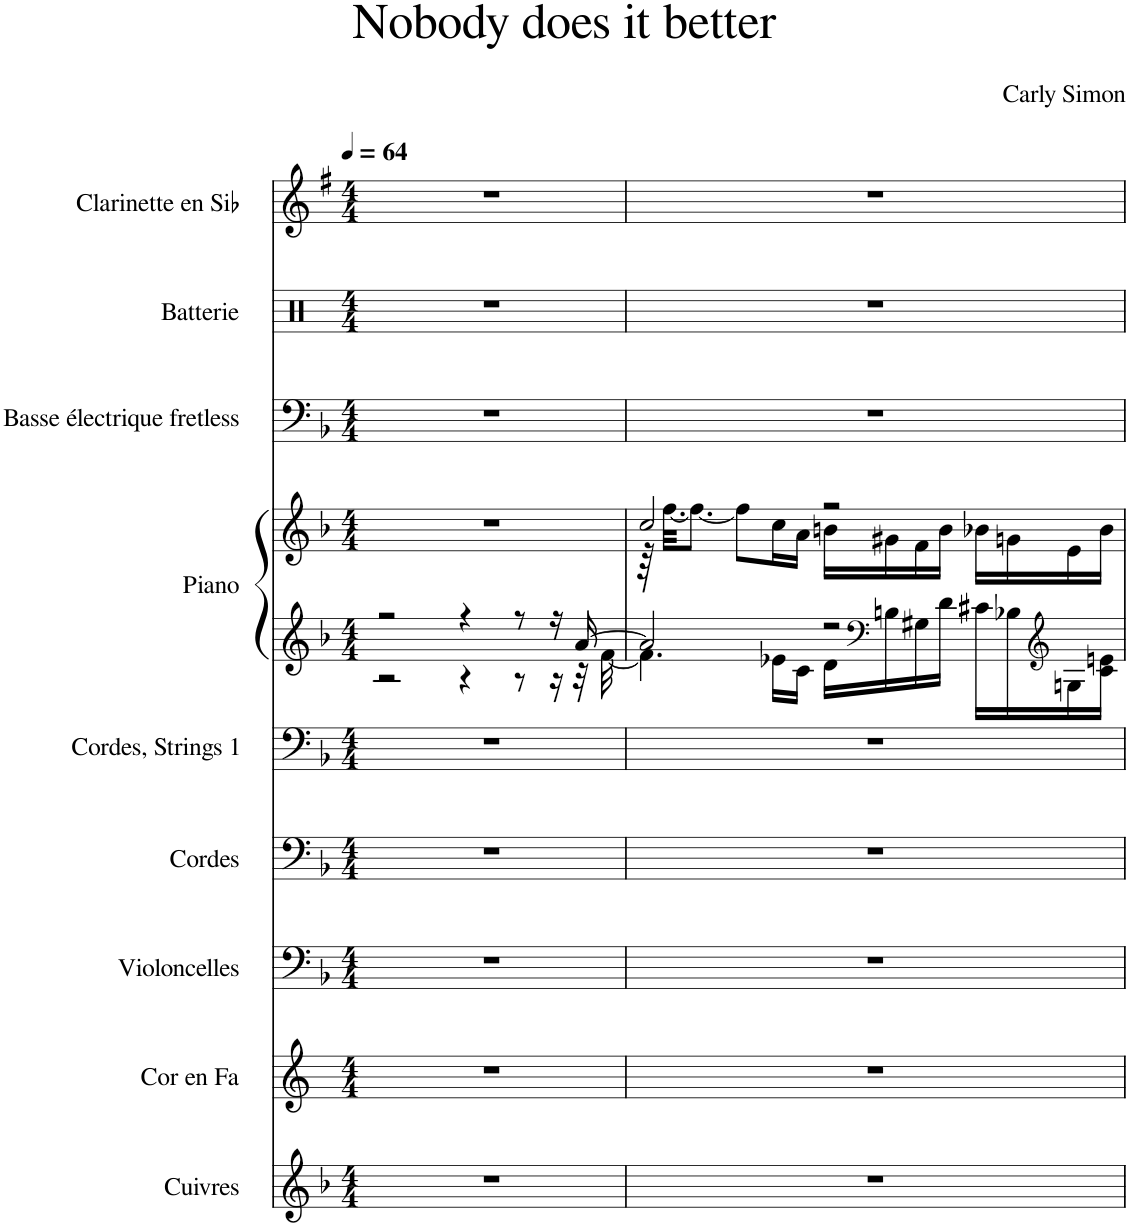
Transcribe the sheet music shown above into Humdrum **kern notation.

**kern	**kern	**kern	**kern	**kern	**kern	**kern	**kern	**kern	**kern
*part9	*part8	*part7	*part6	*part5	*part4	*part4	*part3	*part2	*part1
*staff10	*staff9	*staff8	*staff7	*staff6	*staff5	*staff4	*staff3	*staff2	*staff1
*I"Cuivres	*I"Cor en Fa	*I"Violoncelles	*I"Cordes	*I"Cordes, Strings 1	*I"Piano	*	*I"Basse électrique fretless	*I"Batterie	*I"Clarinette en Sib
*I'Cui.	*I'Cor Fa	*I'Vlcs	*	*I'St.	*I'Pia.	*	*I'B. él. Frtl.	*I'Bat.	*I'Clar. Sib
*clefG2	*clefG2	*clefF4	*clefF4	*clefF4	*clefG2	*clefG2	*clefF4	*clefX	*clefG2
*	*Trd4c7	*	*	*	*	*	*Trd7c12	*	*Trd1c2
*k[b-]	*k[]	*k[b-]	*k[b-]	*k[b-]	*k[b-]	*k[b-]	*k[b-]	*k[]	*k[f#]
*M4/4	*M4/4	*M4/4	*M4/4	*M4/4	*M4/4	*M4/4	*M4/4	*M4/4	*M4/4
*MM64	*MM64	*MM64	*MM64	*MM64	*MM64	*MM64	*MM64	*MM64	*MM64
=1	=1	=1	=1	=1	=1	=1	=1	=1	=1
*	*	*	*	*	*^	*	*	*	*
1r	1r	1r	1r	1r	2r	2r	1r	1r	1r	1r
.	.	.	.	.	4r	4r	.	.	.	.
.	.	.	.	.	8r	8r	.	.	.	.
.	.	.	.	.	16r	16r	.	.	.	.
.	.	.	.	.	[16a/	32r	.	.	.	.
.	.	.	.	.	.	[32f\	.	.	.	.
=2	=2	=2	=2	=2	=2	=2	=2	=2	=2	=2
*	*	*	*	*	*	*	*^	*	*	*
1r	1r	1r	1r	1r	2a/]	4.f\]	2cc/	64r	1r	1r	1r
.	.	.	.	.	.	.	.	[32.ff\KKL	.	.	.
.	.	.	.	.	.	.	.	8.ff\J_	.	.	.
.	.	.	.	.	.	.	.	8ff\L]	.	.	.
.	.	.	.	.	.	16e-X\LL	.	16cc\L	.	.	.
.	.	.	.	.	.	16c\JJ	.	16a\JJ	.	.	.
.	.	.	.	.	2r	16d\LL	2r	16bn\LL	.	.	.
*	*	*	*	*	*clefF4	*	*	*	*	*	*
.	.	.	.	.	.	16Bn\	.	16g#X\	.	.	.
.	.	.	.	.	.	16G#X\	.	16f\	.	.	.
.	.	.	.	.	.	16d\JJ	.	16b\JJ	.	.	.
.	.	.	.	.	.	16c#X\LL	.	16b-X\LL	.	.	.
.	.	.	.	.	.	16B-X\	.	16gn\	.	.	.
*	*	*	*	*	*clefG2	*	*	*	*	*	*
.	.	.	.	.	.	16Gn\	.	16e\	.	.	.
.	.	.	.	.	.	16c#\ 16en\JJ	.	16b-\JJ	.	.	.
*	*	*	*	*	*v	*v	*	*	*	*	*
*	*	*	*	*	*	*v	*v	*	*	*
=	=	=	=	=	=	=	=	=	=
*-	*-	*-	*-	*-	*-	*-	*-	*-	*-
